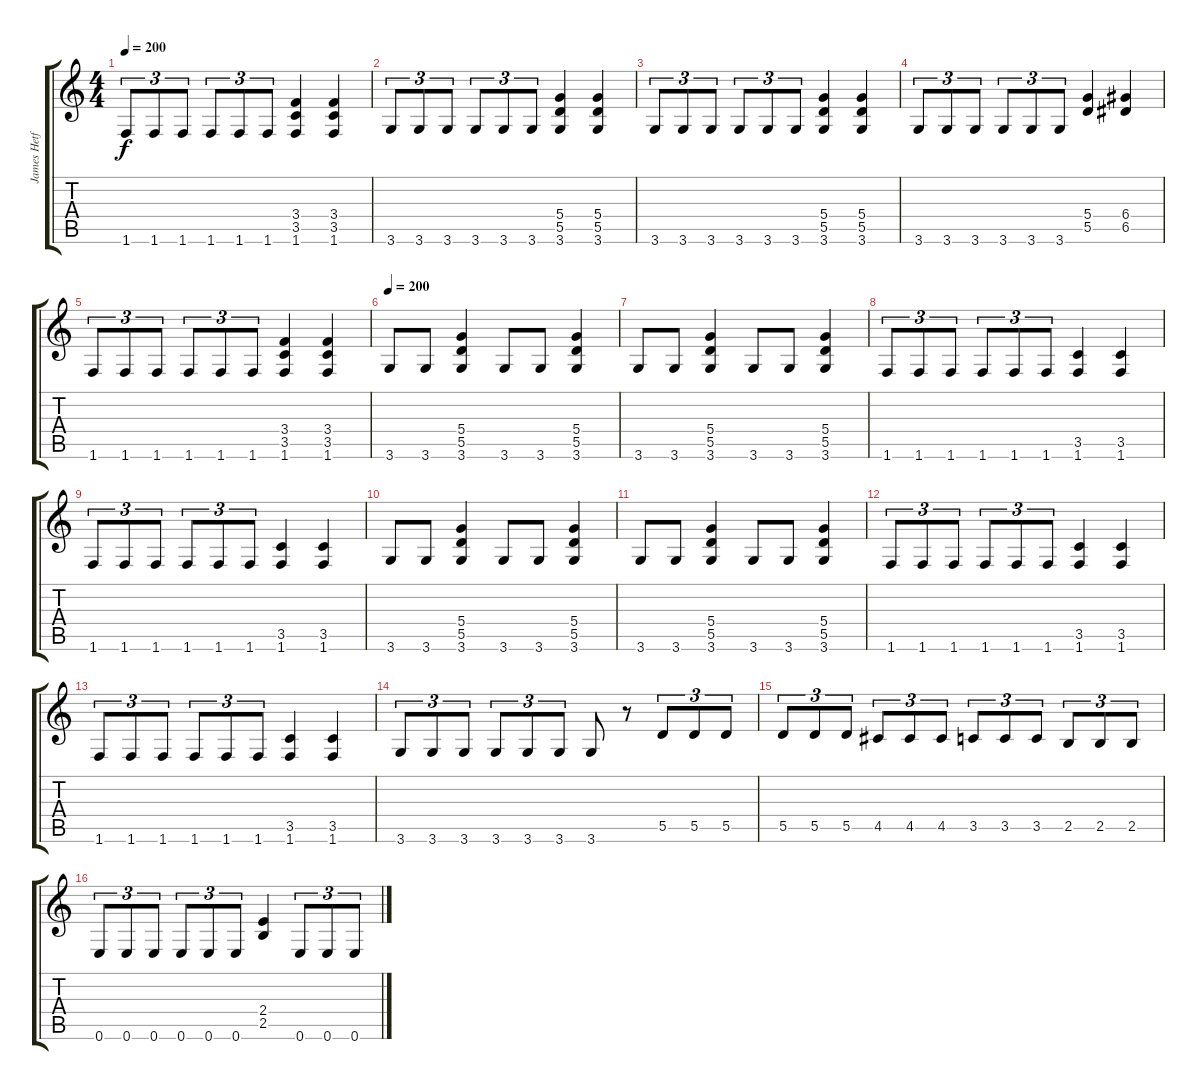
\track ("James Hetfield" "James Hetf") {instrument electricguitarclean}
\staff {score tabs}
\tuning (E4 B3 G3 D3 A2 E2) {hide}
\ts (4 4)
\tempo 200
\clef g2
\ks c
1.6.8{tu (3 2) dy f} 1.6.8{tu (3 2)} 1.6.8{tu (3 2)} 1.6.8{tu (3 2)} 1.6.8{tu (3 2)} 1.6.8{tu (3 2)} (3.4 3.5 1.6).4 (3.4 3.5 1.6).4 |
3.6.8{tu (3 2)} 3.6.8{tu (3 2)} 3.6.8{tu (3 2)} 3.6.8{tu (3 2)} 3.6.8{tu (3 2)} 3.6.8{tu (3 2)} (5.4 5.5 3.6).4 (5.4 5.5 3.6).4 |
3.6.8{tu (3 2)} 3.6.8{tu (3 2)} 3.6.8{tu (3 2)} 3.6.8{tu (3 2)} 3.6.8{tu (3 2)} 3.6.8{tu (3 2)} (5.4 5.5 3.6).4 (5.4 5.5 3.6).4 |
3.6.8{tu (3 2)} 3.6.8{tu (3 2)} 3.6.8{tu (3 2)} 3.6.8{tu (3 2)} 3.6.8{tu (3 2)} 3.6.8{tu (3 2)} (5.4 5.5).4 (6.4 6.5).4 |
1.6.8{tu (3 2)} 1.6.8{tu (3 2)} 1.6.8{tu (3 2)} 1.6.8{tu (3 2)} 1.6.8{tu (3 2)} 1.6.8{tu (3 2)} (3.4 3.5 1.6).4 (3.4 3.5 1.6).4 |
\tempo 200
3.6.8{instrument distortionguitar} 3.6.8 (5.4 5.5 3.6).4 3.6.8 3.6.8 (5.4 5.5 3.6).4 |
3.6.8 3.6.8 (5.4 5.5 3.6).4 3.6.8 3.6.8 (5.4 5.5 3.6).4 |
1.6.8{tu (3 2)} 1.6.8{tu (3 2)} 1.6.8{tu (3 2)} 1.6.8{tu (3 2)} 1.6.8{tu (3 2)} 1.6.8{tu (3 2)} (3.5 1.6).4 (3.5 1.6).4 |
1.6.8{tu (3 2)} 1.6.8{tu (3 2)} 1.6.8{tu (3 2)} 1.6.8{tu (3 2)} 1.6.8{tu (3 2)} 1.6.8{tu (3 2)} (3.5 1.6).4 (3.5 1.6).4 |
3.6.8 3.6.8 (5.4 5.5 3.6).4 3.6.8 3.6.8 (5.4 5.5 3.6).4 |
3.6.8 3.6.8 (5.4 5.5 3.6).4 3.6.8 3.6.8 (5.4 5.5 3.6).4 |
1.6.8{tu (3 2)} 1.6.8{tu (3 2)} 1.6.8{tu (3 2)} 1.6.8{tu (3 2)} 1.6.8{tu (3 2)} 1.6.8{tu (3 2)} (3.5 1.6).4 (3.5 1.6).4 |
1.6.8{tu (3 2)} 1.6.8{tu (3 2)} 1.6.8{tu (3 2)} 1.6.8{tu (3 2)} 1.6.8{tu (3 2)} 1.6.8{tu (3 2)} (3.5 1.6).4 (3.5 1.6).4 |
3.6.8{tu (3 2)} 3.6.8{tu (3 2)} 3.6.8{tu (3 2)} 3.6.8{tu (3 2)} 3.6.8{tu (3 2)} 3.6.8{tu (3 2)} 3.6.8 r.8 5.5.8{tu (3 2)} 5.5.8{tu (3 2)} 5.5.8{tu (3 2)} |
5.5.8{tu (3 2)} 5.5.8{tu (3 2)} 5.5.8{tu (3 2)} 4.5.8{tu (3 2)} 4.5.8{tu (3 2)} 4.5.8{tu (3 2)} 3.5.8{tu (3 2)} 3.5.8{tu (3 2)} 3.5.8{tu (3 2)} 2.5.8{tu (3 2)} 2.5.8{tu (3 2)} 2.5.8{tu (3 2)} |
0.6.8{tu (3 2)} 0.6.8{tu (3 2)} 0.6.8{tu (3 2)} 0.6.8{tu (3 2)} 0.6.8{tu (3 2)} 0.6.8{tu (3 2)} (2.4 2.5).4 0.6.8{tu (3 2)} 0.6.8{tu (3 2)} 0.6.8{tu (3 2)}
